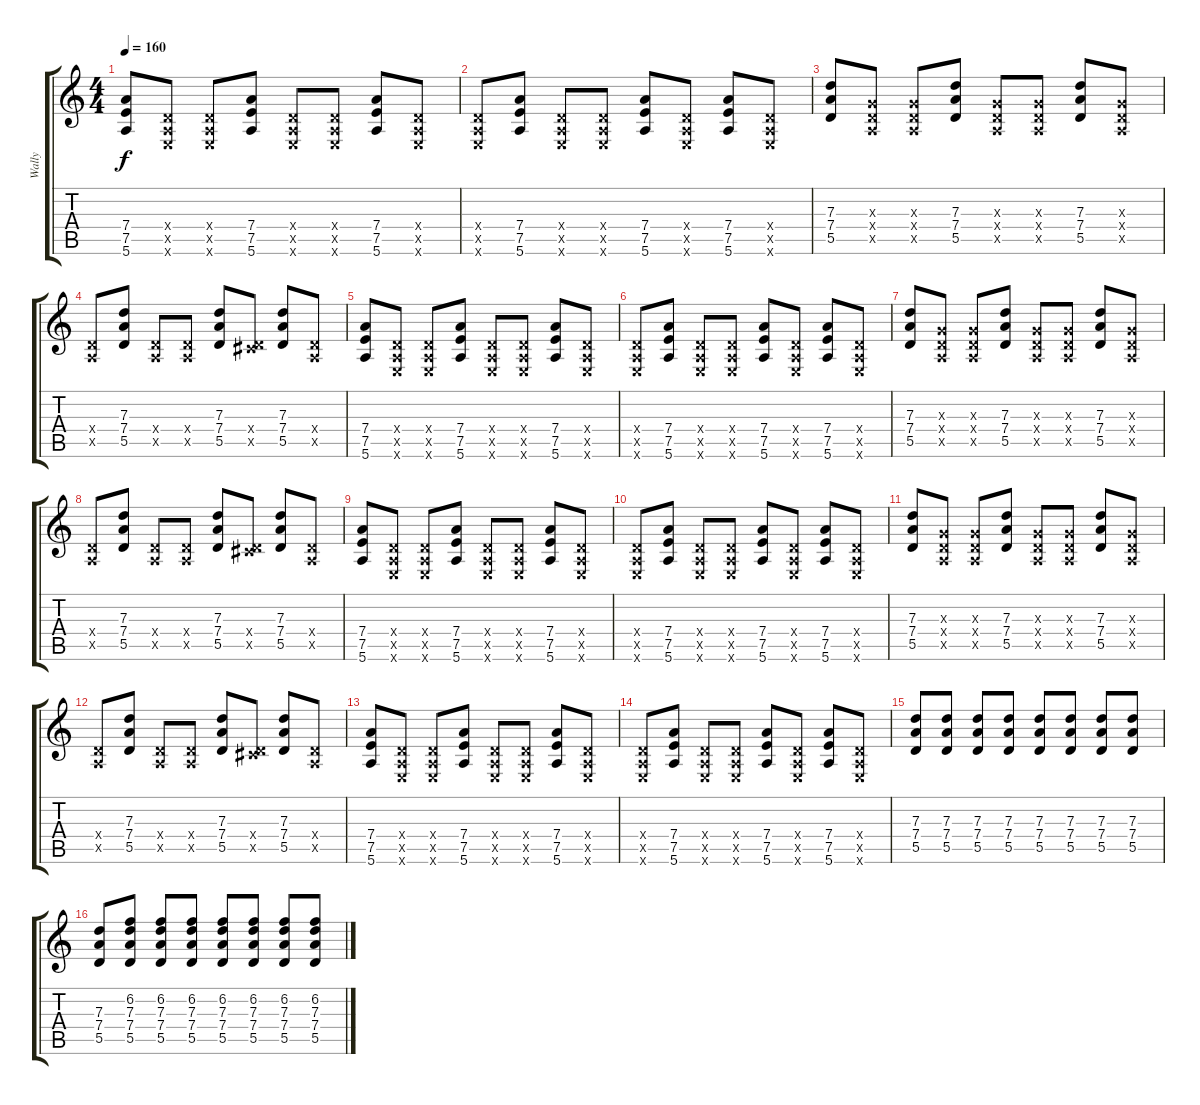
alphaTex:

\track ("Wally" "Wally") {instrument distortionguitar}
\staff {score tabs}
\tuning (E4 B3 G3 D3 A2 E2) {hide}
\ts (4 4)
\tempo 160
\clef g2
\ks c
(7.4 7.5 5.6).8{dy f instrument distortionguitar} (0.4{x} 0.5{x} 0.6{x}).8 (0.4{x} 0.5{x} 0.6{x}).8 (7.4 7.5 5.6).8 (0.4{x} 0.5{x} 0.6{x}).8 (0.4{x} 0.5{x} 0.6{x}).8 (7.4 7.5 5.6).8 (0.4{x} 0.5{x} 0.6{x}).8 |
(0.4{x} 0.5{x} 0.6{x}).8 (7.4 7.5 5.6).8 (0.4{x} 0.5{x} 0.6{x}).8 (0.4{x} 0.5{x} 0.6{x}).8 (7.4 7.5 5.6).8 (0.4{x} 0.5{x} 0.6{x}).8 (7.4 7.5 5.6).8 (0.4{x} 0.5{x} 0.6{x}).8 |
(7.3 7.4 5.5).8 (0.3{x} 0.4{x} 0.5{x}).8 (0.3{x} 0.4{x} 0.5{x}).8 (7.3 7.4 5.5).8 (0.3{x} 0.4{x} 0.5{x}).8 (0.3{x} 0.4{x} 0.5{x}).8 (7.3 7.4 5.5).8 (0.3{x} 0.4{x} 0.5{x}).8 |
(0.4{x} 0.5{x}).8 (7.3 7.4 5.5).8 (0.4{x} 0.5{x}).8 (0.4{x} 0.5{x}).8 (7.3 7.4 5.5).8 (0.4{x} 4.5{x}).8 (7.3 7.4 5.5).8 (0.4{x} 0.5{x}).8 |
(7.4 7.5 5.6).8 (0.4{x} 0.5{x} 0.6{x}).8 (0.4{x} 0.5{x} 0.6{x}).8 (7.4 7.5 5.6).8 (0.4{x} 0.5{x} 0.6{x}).8 (0.4{x} 0.5{x} 0.6{x}).8 (7.4 7.5 5.6).8 (0.4{x} 0.5{x} 0.6{x}).8 |
(0.4{x} 0.5{x} 0.6{x}).8 (7.4 7.5 5.6).8 (0.4{x} 0.5{x} 0.6{x}).8 (0.4{x} 0.5{x} 0.6{x}).8 (7.4 7.5 5.6).8 (0.4{x} 0.5{x} 0.6{x}).8 (7.4 7.5 5.6).8 (0.4{x} 0.5{x} 0.6{x}).8 |
(7.3 7.4 5.5).8 (0.3{x} 0.4{x} 0.5{x}).8 (0.3{x} 0.4{x} 0.5{x}).8 (7.3 7.4 5.5).8 (0.3{x} 0.4{x} 0.5{x}).8 (0.3{x} 0.4{x} 0.5{x}).8 (7.3 7.4 5.5).8 (0.3{x} 0.4{x} 0.5{x}).8 |
(0.4{x} 0.5{x}).8 (7.3 7.4 5.5).8 (0.4{x} 0.5{x}).8 (0.4{x} 0.5{x}).8 (7.3 7.4 5.5).8 (0.4{x} 4.5{x}).8 (7.3 7.4 5.5).8 (0.4{x} 0.5{x}).8 |
(7.4 7.5 5.6).8 (0.4{x} 0.5{x} 0.6{x}).8 (0.4{x} 0.5{x} 0.6{x}).8 (7.4 7.5 5.6).8 (0.4{x} 0.5{x} 0.6{x}).8 (0.4{x} 0.5{x} 0.6{x}).8 (7.4 7.5 5.6).8 (0.4{x} 0.5{x} 0.6{x}).8 |
(0.4{x} 0.5{x} 0.6{x}).8 (7.4 7.5 5.6).8 (0.4{x} 0.5{x} 0.6{x}).8 (0.4{x} 0.5{x} 0.6{x}).8 (7.4 7.5 5.6).8 (0.4{x} 0.5{x} 0.6{x}).8 (7.4 7.5 5.6).8 (0.4{x} 0.5{x} 0.6{x}).8 |
(7.3 7.4 5.5).8 (0.3{x} 0.4{x} 0.5{x}).8 (0.3{x} 0.4{x} 0.5{x}).8 (7.3 7.4 5.5).8 (0.3{x} 0.4{x} 0.5{x}).8 (0.3{x} 0.4{x} 0.5{x}).8 (7.3 7.4 5.5).8 (0.3{x} 0.4{x} 0.5{x}).8 |
(0.4{x} 0.5{x}).8 (7.3 7.4 5.5).8 (0.4{x} 0.5{x}).8 (0.4{x} 0.5{x}).8 (7.3 7.4 5.5).8 (0.4{x} 4.5{x}).8 (7.3 7.4 5.5).8 (0.4{x} 0.5{x}).8 |
(7.4 7.5 5.6).8 (0.4{x} 0.5{x} 0.6{x}).8 (0.4{x} 0.5{x} 0.6{x}).8 (7.4 7.5 5.6).8 (0.4{x} 0.5{x} 0.6{x}).8 (0.4{x} 0.5{x} 0.6{x}).8 (7.4 7.5 5.6).8 (0.4{x} 0.5{x} 0.6{x}).8 |
(0.4{x} 0.5{x} 0.6{x}).8 (7.4 7.5 5.6).8 (0.4{x} 0.5{x} 0.6{x}).8 (0.4{x} 0.5{x} 0.6{x}).8 (7.4 7.5 5.6).8 (0.4{x} 0.5{x} 0.6{x}).8 (7.4 7.5 5.6).8 (0.4{x} 0.5{x} 0.6{x}).8 |
(7.3 7.4 5.5).8 (7.3 7.4 5.5).8 (7.3 7.4 5.5).8 (7.3 7.4 5.5).8 (7.3 7.4 5.5).8 (7.3 7.4 5.5).8 (7.3 7.4 5.5).8 (7.3 7.4 5.5).8 |
(7.3 7.4 5.5).8 (6.2 7.3 7.4 5.5).8 (6.2 7.3 7.4 5.5).8 (6.2 7.3 7.4 5.5).8 (6.2 7.3 7.4 5.5).8 (6.2 7.3 7.4 5.5).8 (6.2 7.3 7.4 5.5).8 (6.2 7.3 7.4 5.5).8
